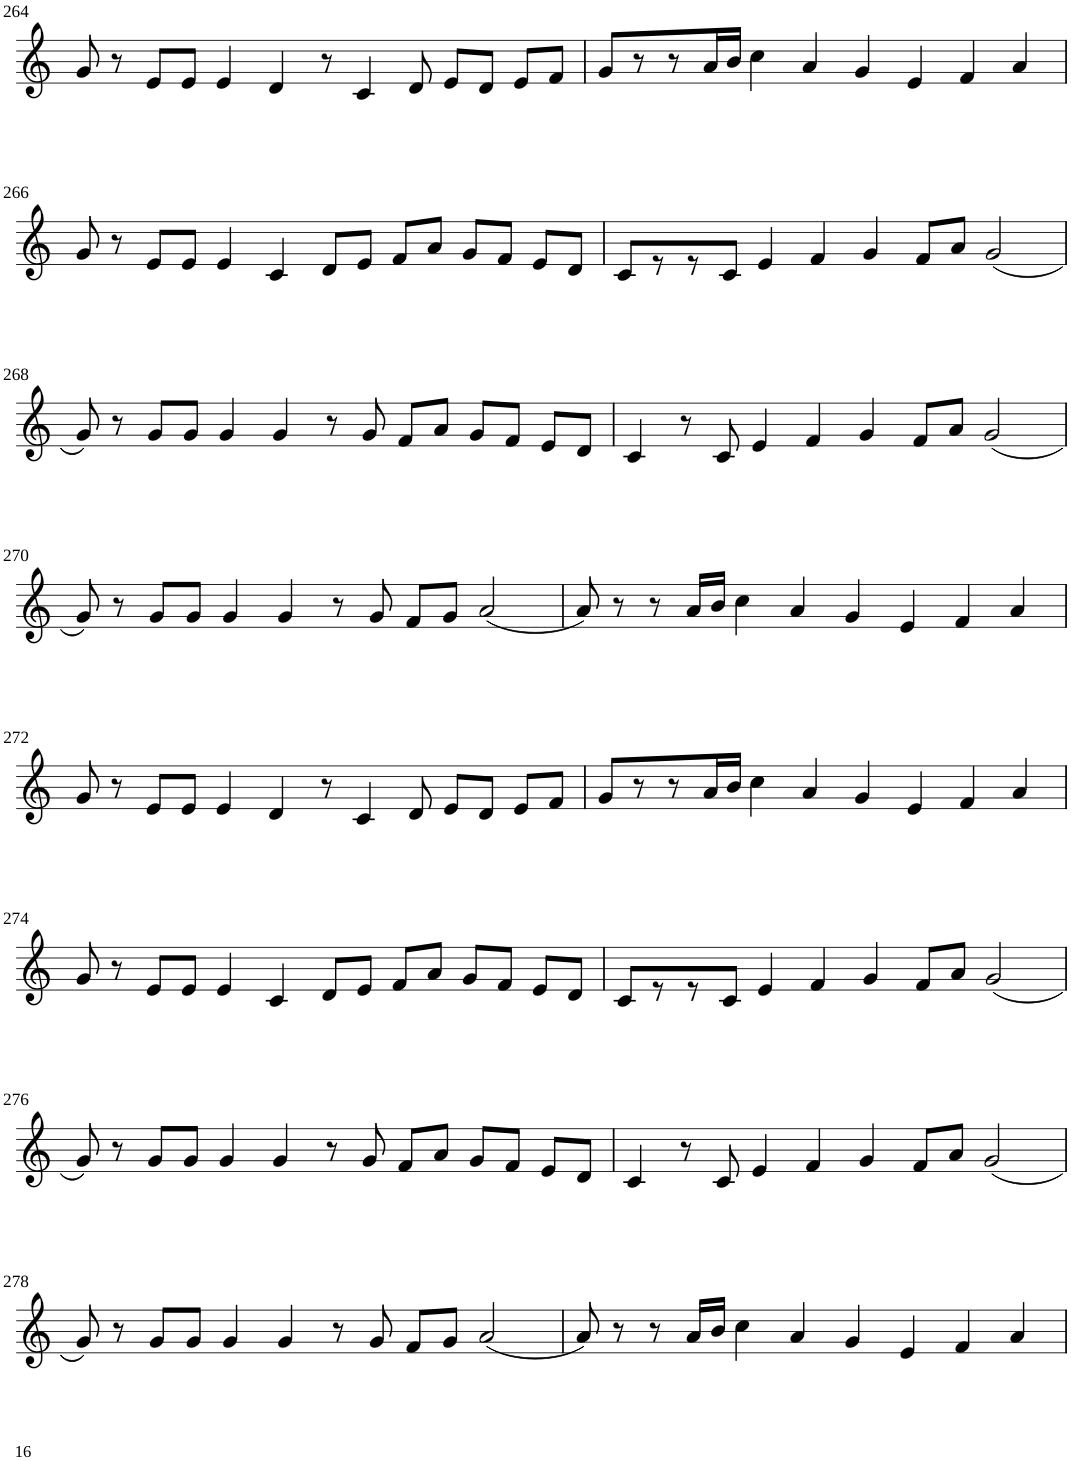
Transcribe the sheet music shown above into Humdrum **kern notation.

**kern
*part1
*staff1
*I"Violin
!!LO:PB:g=z
*clefG2
*k[]
*M8/4
=264
8g/
8r
8e/L
8e/J
4e/
4d/
8r
4c/
8d/
8e/L
8d/J
8e/L
8f/J
=265
8g/L
8r
8r
16a/L
16b/JJ
4cc\
4a/
4g/
4e/
4f/
4a/
!!LO:LB:g=z
=266
8g/
8r
8e/L
8e/J
4e/
4c/
8d/L
8e/J
8f/L
8a/J
8g/L
8f/J
8e/L
8d/J
=267
8c/L
8r
8r
8c/J
4e/
4f/
4g/
8f/L
8a/J
(2g/
!!LO:LB:g=z
=268
8g/)
8r
8g/L
8g/J
4g/
4g/
8r
8g/
8f/L
8a/J
8g/L
8f/J
8e/L
8d/J
=269
4c/
8r
8c/
4e/
4f/
4g/
8f/L
8a/J
(2g/
!!LO:LB:g=z
=270
8g/)
8r
8g/L
8g/J
4g/
4g/
8r
8g/
8f/L
8g/J
(2a/
=271
8a/)
8r
8r
16a/LL
16b/JJ
4cc\
4a/
4g/
4e/
4f/
4a/
!!LO:LB:g=z
=272
8g/
8r
8e/L
8e/J
4e/
4d/
8r
4c/
8d/
8e/L
8d/J
8e/L
8f/J
=273
8g/L
8r
8r
16a/L
16b/JJ
4cc\
4a/
4g/
4e/
4f/
4a/
!!LO:LB:g=z
=274
8g/
8r
8e/L
8e/J
4e/
4c/
8d/L
8e/J
8f/L
8a/J
8g/L
8f/J
8e/L
8d/J
=275
8c/L
8r
8r
8c/J
4e/
4f/
4g/
8f/L
8a/J
(2g/
!!LO:LB:g=z
=276
8g/)
8r
8g/L
8g/J
4g/
4g/
8r
8g/
8f/L
8a/J
8g/L
8f/J
8e/L
8d/J
=277
4c/
8r
8c/
4e/
4f/
4g/
8f/L
8a/J
(2g/
!!LO:LB:g=z
=278
8g/)
8r
8g/L
8g/J
4g/
4g/
8r
8g/
8f/L
8g/J
(2a/
=279
8a/)
8r
8r
16a/LL
16b/JJ
4cc\
4a/
4g/
4e/
4f/
4a/
=
*-
